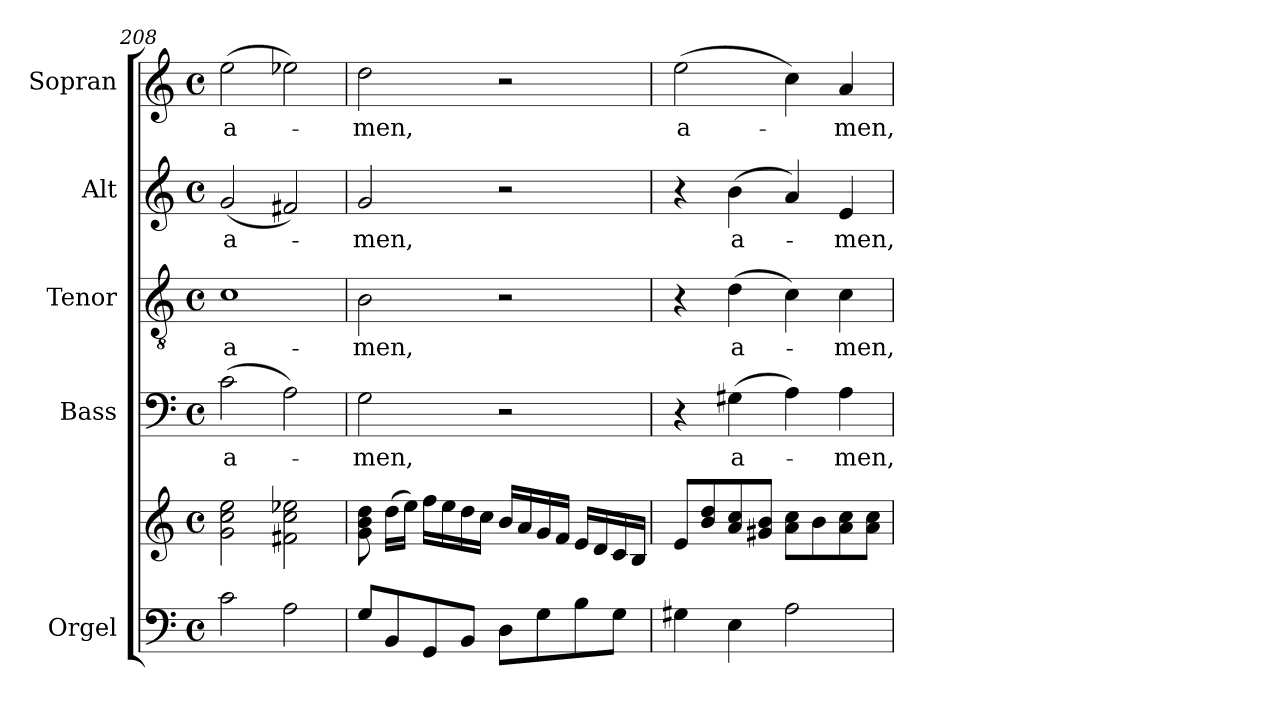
**kern	**kern	**kern	**text	**kern	**text	**kern	**text	**kern	**text
*part5	*part5	*part4	*part4	*part3	*part3	*part2	*part2	*part1	*part1
*staff6	*staff5	*staff4	*staff4	*staff3	*staff3	*staff2	*staff2	*staff1	*staff1
*I"Orgel	*	*I"Bass	*	*I"Tenor	*	*I"Alt	*	*I"Sopran	*
*I'Org.	*	*I'B.	*	*I'T.	*	*I'A.	*	*I'S.	*
*clefF4	*clefG2	*clefF4	*	*clefGv2	*	*clefG2	*	*clefG2	*
*k[]	*k[]	*k[]	*	*k[]	*	*k[]	*	*k[]	*
*C:	*C:	*C:	*	*C:	*	*C:	*	*C:	*
*M4/4	*M4/4	*M4/4	*	*M4/4	*	*M4/4	*	*M4/4	*
*met(c)	*met(c)	*met(c)	*	*met(c)	*	*met(c)	*	*met(c)	*
=208	=208	=208	=208	=208	=208	=208	=208	=208	=208
!	!	!	!LO:LY:b	!	!LO:LY:b	!	!LO:LY:b	!	!LO:LY:b
2c\	2g\ 2cc\ 2ee\	(>2c\	a-	1c	a-	(<2g/	a-	(>2ee\	a-
2A\	2f#X\ 2cc\ 2ee-X\	2A\)	.	.	.	2f#X/)	.	2ee-X\)	.
=209	=209	=209	=209	=209	=209	=209	=209	=209	=209
!	!	!	!LO:LY:b	!	!LO:LY:b	!	!LO:LY:b	!	!LO:LY:b
8G/L	8g\ 8b\ 8dd\	2G\	-men,	2B\	-men,	2g/	-men,	2dd\	-men,
8BB/	(>16dd\LL	.	.	.	.	.	.	.	.
.	16ee\JJ)	.	.	.	.	.	.	.	.
8GG/	16ff\LL	.	.	.	.	.	.	.	.
.	16ee\	.	.	.	.	.	.	.	.
8BB/J	16dd\	.	.	.	.	.	.	.	.
.	16cc\JJ	.	.	.	.	.	.	.	.
8D\L	16b/LL	2r	.	2r	.	2r	.	2r	.
.	16a/	.	.	.	.	.	.	.	.
8G\	16g/	.	.	.	.	.	.	.	.
.	16f/JJ	.	.	.	.	.	.	.	.
8B\	16e/LL	.	.	.	.	.	.	.	.
.	16d/	.	.	.	.	.	.	.	.
8G\J	16c/	.	.	.	.	.	.	.	.
.	16B/JJ	.	.	.	.	.	.	.	.
=210	=210	=210	=210	=210	=210	=210	=210	=210	=210
!	!	!	!	!	!	!	!	!	!LO:LY:b
4G#X\	8e/L	4r	.	4r	.	4r	.	(>2ee\	a-
.	8b/ 8dd/	.	.	.	.	.	.	.	.
!	!	!	!LO:LY:b	!	!LO:LY:b	!	!LO:LY:b	!	!
4E\	8a/ 8cc/	(>4G#X\	a-	(>4d\	a-	(>4b\	a-	.	.
.	8g#X/ 8b/J	.	.	.	.	.	.	.	.
2A\	8a\ 8cc\L	4A\)	.	4c\)	.	4a/)	.	4cc\)	.
.	8b\	.	.	.	.	.	.	.	.
!	!	!	!LO:LY:b	!	!LO:LY:b	!	!LO:LY:b	!	!LO:LY:b
.	8a\ 8cc\	4A\	-men,	4c\	-men,	4e/	-men,	4a/	-men,
.	8a\ 8cc\J	.	.	.	.	.	.	.	.
=	=	=	=	=	=	=	=	=	=
*-	*-	*-	*-	*-	*-	*-	*-	*-	*-
